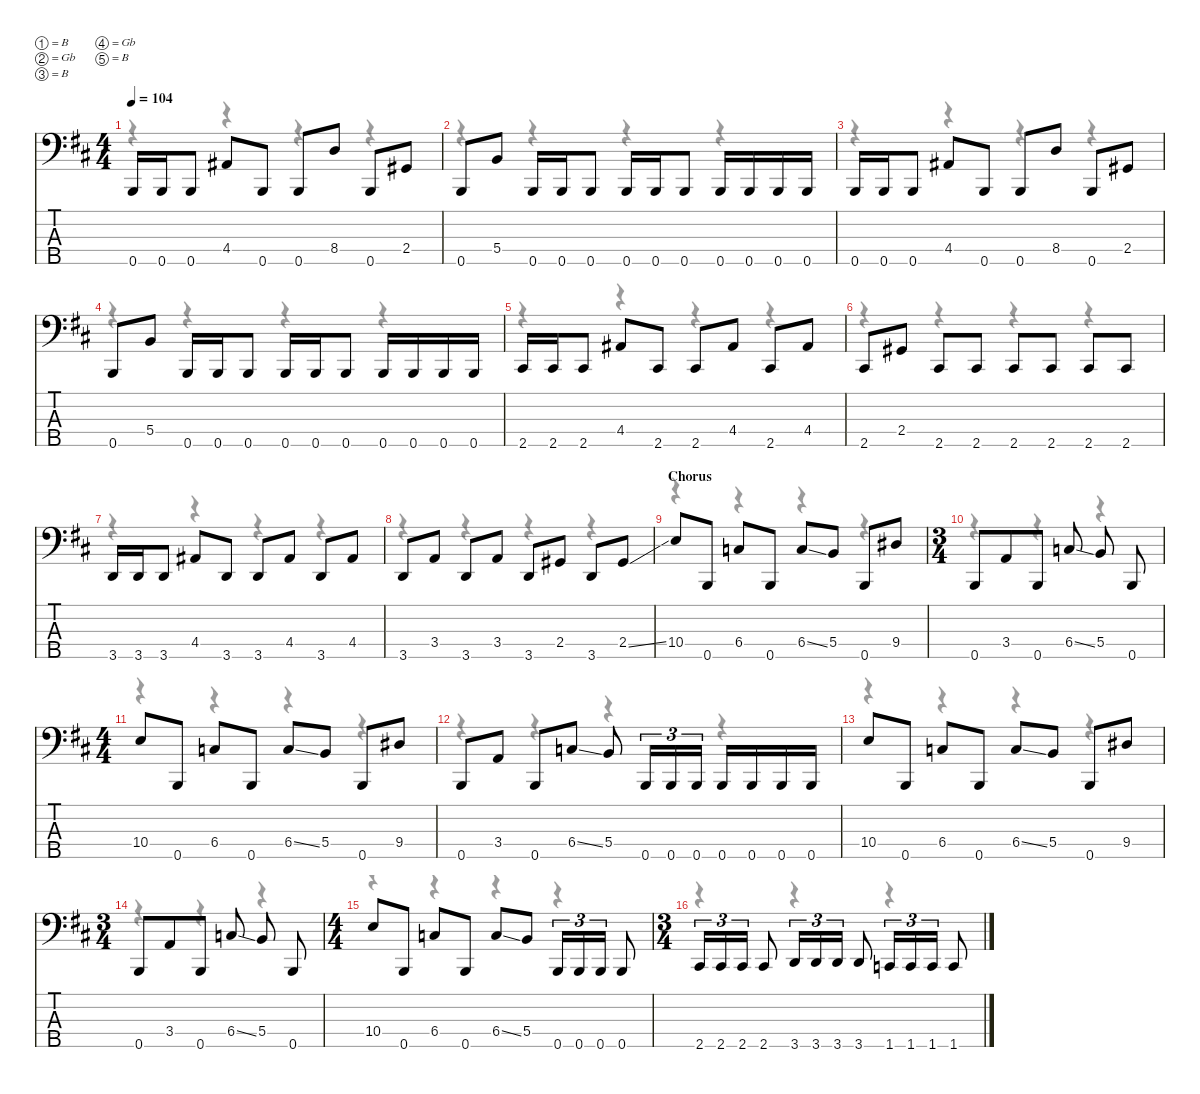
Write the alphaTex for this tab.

\defaultSystemsLayout 4
\hideDynamics
\bracketExtendMode nobrackets
\singleTrackTrackNamePolicy hidden
\multiTrackTrackNamePolicy hidden
\firstSystemTrackNameMode fullname
\otherSystemsTrackNameOrientation horizontal
\track ("Bass" "el.bs.") {instrument electricbassfinger}
\staff {score tabs}
\tuning (B2 Gb2 B1 Gb1 B0)
\voice
\ts (4 4)
\tempo 104
\clef f4
\ks bminor
0.5{acc forcenatural}.16{dy f beam Up} 0.5{acc forcenatural}.16{beam Up} 0.5{acc forcenatural}.8{beam Up} 4.4{acc #}.8{beam Up} 0.5{acc forcenatural}.8{beam Up} 0.5{acc forcenatural}.8{beam Up} 8.4{acc forcenatural}.8{beam Up} 0.5{acc forcenatural}.8{beam Up} 2.4{acc #}.8{beam Up} |
0.5{acc forcenatural}.8{beam Up} 5.4{acc forcenatural}.8{beam Up} 0.5{acc forcenatural}.16{beam Up} 0.5{acc forcenatural}.16{beam Up} 0.5{acc forcenatural}.8{beam Up} 0.5{acc forcenatural}.16{beam Up} 0.5{acc forcenatural}.16{beam Up} 0.5{acc forcenatural}.8{beam Up} 0.5{acc forcenatural}.16{beam Up} 0.5{acc forcenatural}.16{beam Up} 0.5{acc forcenatural}.16{beam Up} 0.5{acc forcenatural}.16{beam Up} |
0.5{acc forcenatural}.16{beam Up} 0.5{acc forcenatural}.16{beam Up} 0.5{acc forcenatural}.8{beam Up} 4.4{acc #}.8{beam Up} 0.5{acc forcenatural}.8{beam Up} 0.5{acc forcenatural}.8{beam Up} 8.4{acc forcenatural}.8{beam Up} 0.5{acc forcenatural}.8{beam Up} 2.4{acc #}.8{beam Up} |
0.5{acc forcenatural}.8{beam Up} 5.4{acc forcenatural}.8{beam Up} 0.5{acc forcenatural}.16{beam Up} 0.5{acc forcenatural}.16{beam Up} 0.5{acc forcenatural}.8{beam Up} 0.5{acc forcenatural}.16{beam Up} 0.5{acc forcenatural}.16{beam Up} 0.5{acc forcenatural}.8{beam Up} 0.5{acc forcenatural}.16{beam Up} 0.5{acc forcenatural}.16{beam Up} 0.5{acc forcenatural}.16{beam Up} 0.5{acc forcenatural}.16{beam Up} |
2.5{acc #}.16{beam Up} 2.5{acc #}.16{beam Up} 2.5{acc #}.8{beam Up} 4.4{acc #}.8{beam Up} 2.5{acc #}.8{beam Up} 2.5{acc #}.8{beam Up} 4.4{acc #}.8{beam Up} 2.5{acc #}.8{beam Up} 4.4{acc #}.8{beam Up} |
2.5{acc #}.8{beam Up} 2.4{acc #}.8{beam Up} 2.5{acc #}.8{beam Up} 2.5{acc #}.8{beam Up} 2.5{acc #}.8{beam Up} 2.5{acc #}.8{beam Up} 2.5{acc #}.8{beam Up} 2.5{acc #}.8{beam Up} |
3.5{acc forcenatural}.16{beam Up} 3.5{acc forcenatural}.16{beam Up} 3.5{acc forcenatural}.8{beam Up} 4.4{acc #}.8{beam Up} 3.5{acc forcenatural}.8{beam Up} 3.5{acc forcenatural}.8{beam Up} 4.4{acc #}.8{beam Up} 3.5{acc forcenatural}.8{beam Up} 4.4{acc #}.8{beam Up} |
3.5{acc forcenatural}.8{beam Up} 3.4{acc forcenatural}.8{beam Up} 3.5{acc forcenatural}.8{beam Up} 3.4{acc forcenatural}.8{beam Up} 3.5{acc forcenatural}.8{beam Up} 2.4{acc #}.8{beam Up} 3.5{acc forcenatural}.8{beam Up} 2.4{ss acc #}.8{beam Up} |
\section ("" "Chorus")
10.4{acc forcenatural}.8{beam Up} 0.5{acc forcenatural}.8{beam Up} 6.4{acc forcenatural}.8{beam Up} 0.5{acc forcenatural}.8{beam Up} 6.4{ss acc forcenatural}.8{beam Up} 5.4{acc forcenatural}.8{beam Up} 0.5{acc forcenatural}.8{beam Up} 9.4{acc #}.8{beam Up} |
\ts (3 4)
\beaming (8 3 1 1 1)
0.5{acc forcenatural}.8{beam Up} 3.4{acc forcenatural}.8{beam Up} 0.5{acc forcenatural}.8{beam Up} 6.4{ss acc forcenatural}.8{beam Up} 5.4{acc forcenatural}.8{beam Up} 0.5{acc forcenatural}.8{beam Up} |
\ts (4 4)
\beaming (8 2 2 2 2)
10.4{acc forcenatural}.8{beam Up} 0.5{acc forcenatural}.8{beam Up} 6.4{acc forcenatural}.8{beam Up} 0.5{acc forcenatural}.8{beam Up} 6.4{ss acc forcenatural}.8{beam Up} 5.4{acc forcenatural}.8{beam Up} 0.5{acc forcenatural}.8{beam Up} 9.4{acc #}.8{beam Up} |
0.5{acc forcenatural}.8{beam Up} 3.4{acc forcenatural}.8{beam Up} 0.5{acc forcenatural}.8{beam Up} 6.4{ss acc forcenatural}.8{beam Up} 5.4{acc forcenatural}.8{beam Up} 0.5{acc forcenatural}.16{tu (3 2) beam Up} 0.5{acc forcenatural}.16{tu (3 2) beam Up} 0.5{acc forcenatural}.16{tu (3 2) beam Up} 0.5{acc forcenatural}.16{beam Up} 0.5{acc forcenatural}.16{beam Up} 0.5{acc forcenatural}.16{beam Up} 0.5{acc forcenatural}.16{beam Up} |
10.4{acc forcenatural}.8{beam Up} 0.5{acc forcenatural}.8{beam Up} 6.4{acc forcenatural}.8{beam Up} 0.5{acc forcenatural}.8{beam Up} 6.4{ss acc forcenatural}.8{beam Up} 5.4{acc forcenatural}.8{beam Up} 0.5{acc forcenatural}.8{beam Up} 9.4{acc #}.8{beam Up} |
\ts (3 4)
\beaming (8 3 1 1 1)
0.5{acc forcenatural}.8{beam Up} 3.4{acc forcenatural}.8{beam Up} 0.5{acc forcenatural}.8{beam Up} 6.4{ss acc forcenatural}.8{beam Up} 5.4{acc forcenatural}.8{beam Up} 0.5{acc forcenatural}.8{beam Up} |
\ts (4 4)
\beaming (8 2 2 2 2)
10.4{acc forcenatural}.8{beam Up} 0.5{acc forcenatural}.8{beam Up} 6.4{acc forcenatural}.8{beam Up} 0.5{acc forcenatural}.8{beam Up} 6.4{ss acc forcenatural}.8{beam Up} 5.4{acc forcenatural}.8{beam Up} 0.5{acc forcenatural}.16{tu (3 2) beam Up} 0.5{acc forcenatural}.16{tu (3 2) beam Up} 0.5{acc forcenatural}.16{tu (3 2) beam Up} 0.5{acc forcenatural}.8{beam Up} |
\ts (3 4)
\beaming (8 3 1 1 1)
2.5{acc #}.16{tu (3 2) beam Up} 2.5{acc #}.16{tu (3 2) beam Up} 2.5{acc #}.16{tu (3 2) beam Up} 2.5{acc #}.8{beam Up} 3.5{acc forcenatural}.16{tu (3 2) beam Up} 3.5{acc forcenatural}.16{tu (3 2) beam Up} 3.5{acc forcenatural}.16{tu (3 2) beam Up} 3.5{acc forcenatural}.8{beam Up} 1.5{acc forcenatural}.16{tu (3 2) beam Up} 1.5{acc forcenatural}.16{tu (3 2) beam Up} 1.5{acc forcenatural}.16{tu (3 2) beam Up} 1.5{acc forcenatural}.8{beam Up}
\voice
\clef f4
\ottava regular
\simile none
\ks bminor
r.4{dy mf beam Down} r.4{beam Down} r.4{beam Down} r.4{beam Down} |
r.4{beam Down} r.4{beam Down} r.4{beam Down} r.4{beam Down} |
r.4{beam Down} r.4{beam Down} r.4{beam Down} r.4{beam Down} |
r.4{beam Down} r.4{beam Down} r.4{beam Down} r.4{beam Down} |
r.4{beam Down} r.4{beam Down} r.4{beam Down} r.4{beam Down} |
r.4{beam Down} r.4{beam Down} r.4{beam Down} r.4{beam Down} |
r.4{beam Down} r.4{beam Down} r.4{beam Down} r.4{beam Down} |
r.4{beam Down} r.4{beam Down} r.4{beam Down} r.4{beam Down} |
r.4{beam Down} r.4{beam Down} r.4{beam Down} r.4{beam Down} |
r.4{beam Down} r.4{beam Down} r.4{beam Down} |
r.4{beam Down} r.4{beam Down} r.4{beam Down} r.4{beam Down} |
r.4{beam Down} r.4{beam Down} r.4{beam Down} r.4{beam Down} |
r.4{beam Down} r.4{beam Down} r.4{beam Down} r.4{beam Down} |
r.4{beam Down} r.4{beam Down} r.4{beam Down} |
r.4{beam Down} r.4{beam Down} r.4{beam Down} r.4{beam Down} |
r.4{beam Down} r.4{beam Down} r.4{beam Down}
